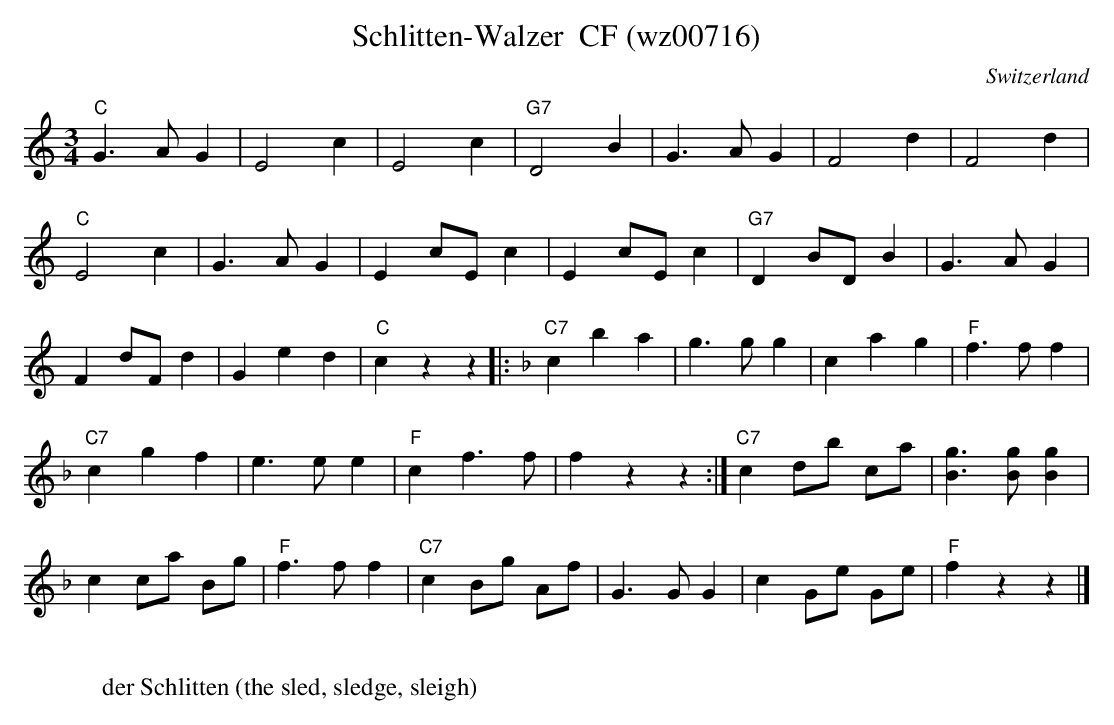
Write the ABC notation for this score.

X:1
T: Schlitten-Walzer  CF (wz00716)
O:Switzerland
M:3/4
L:1/4
K:C major
"C"G>AG | E2c | E2c | "G7"D2B | G>AG | F2d | F2d |
"C"E2c | G>AG | Ec/E/c | Ec/E/c | "G7"DB/D/B | G>AG |
Fd/F/d  | Ged | "C"czz |: [K:F] "C7"cba | g>gg | cag | "F"f>ff |
"C7"cgf | e>ee | "F"cf>f | fzz :| "C7"cd/b/ c/a/ | [Bg]>[Bg][Bg] |
c c/a/ B/g/ | "F"f>ff | "C7"c B/g/ A/f/ | G>GG | c G/e/ G/e/ | "F"fzz |]
W:
W: der Schlitten (the sled, sledge, sleigh)
